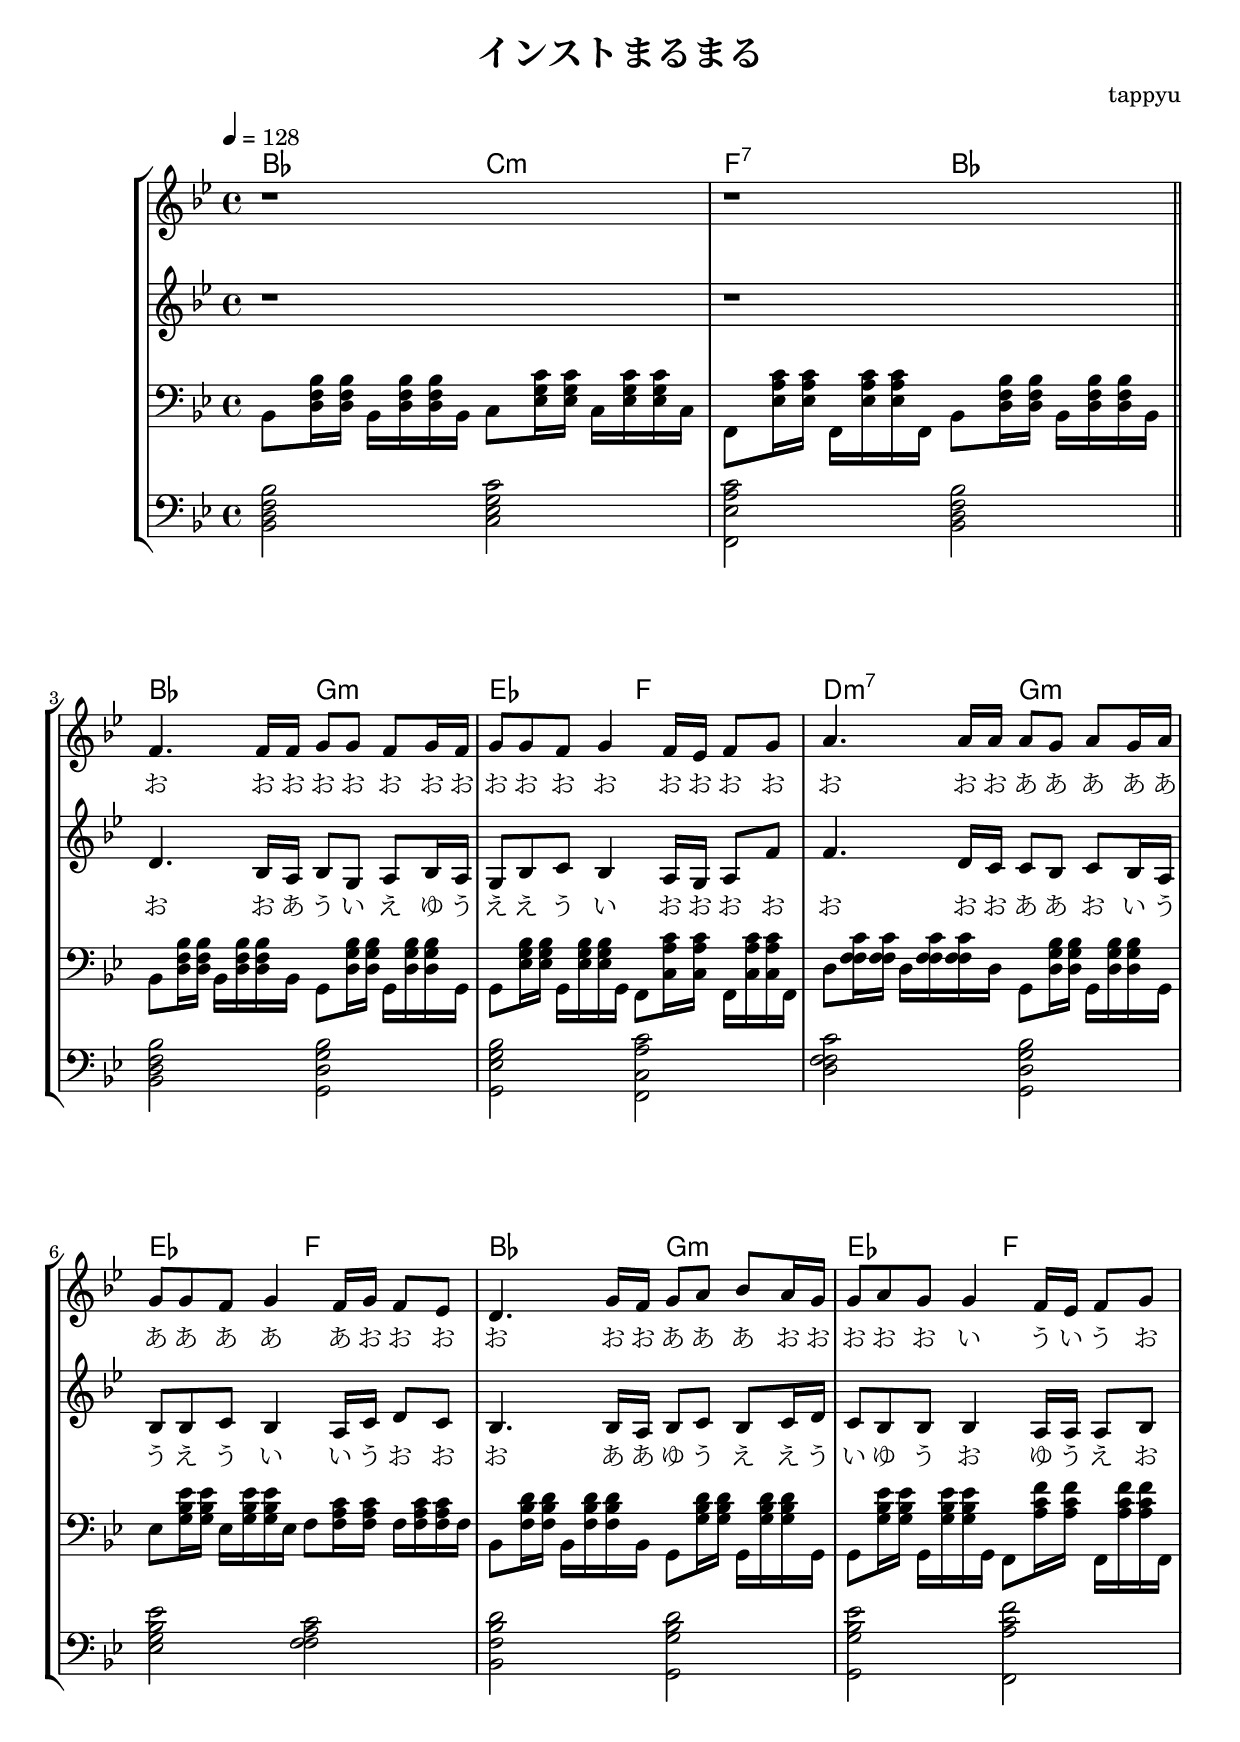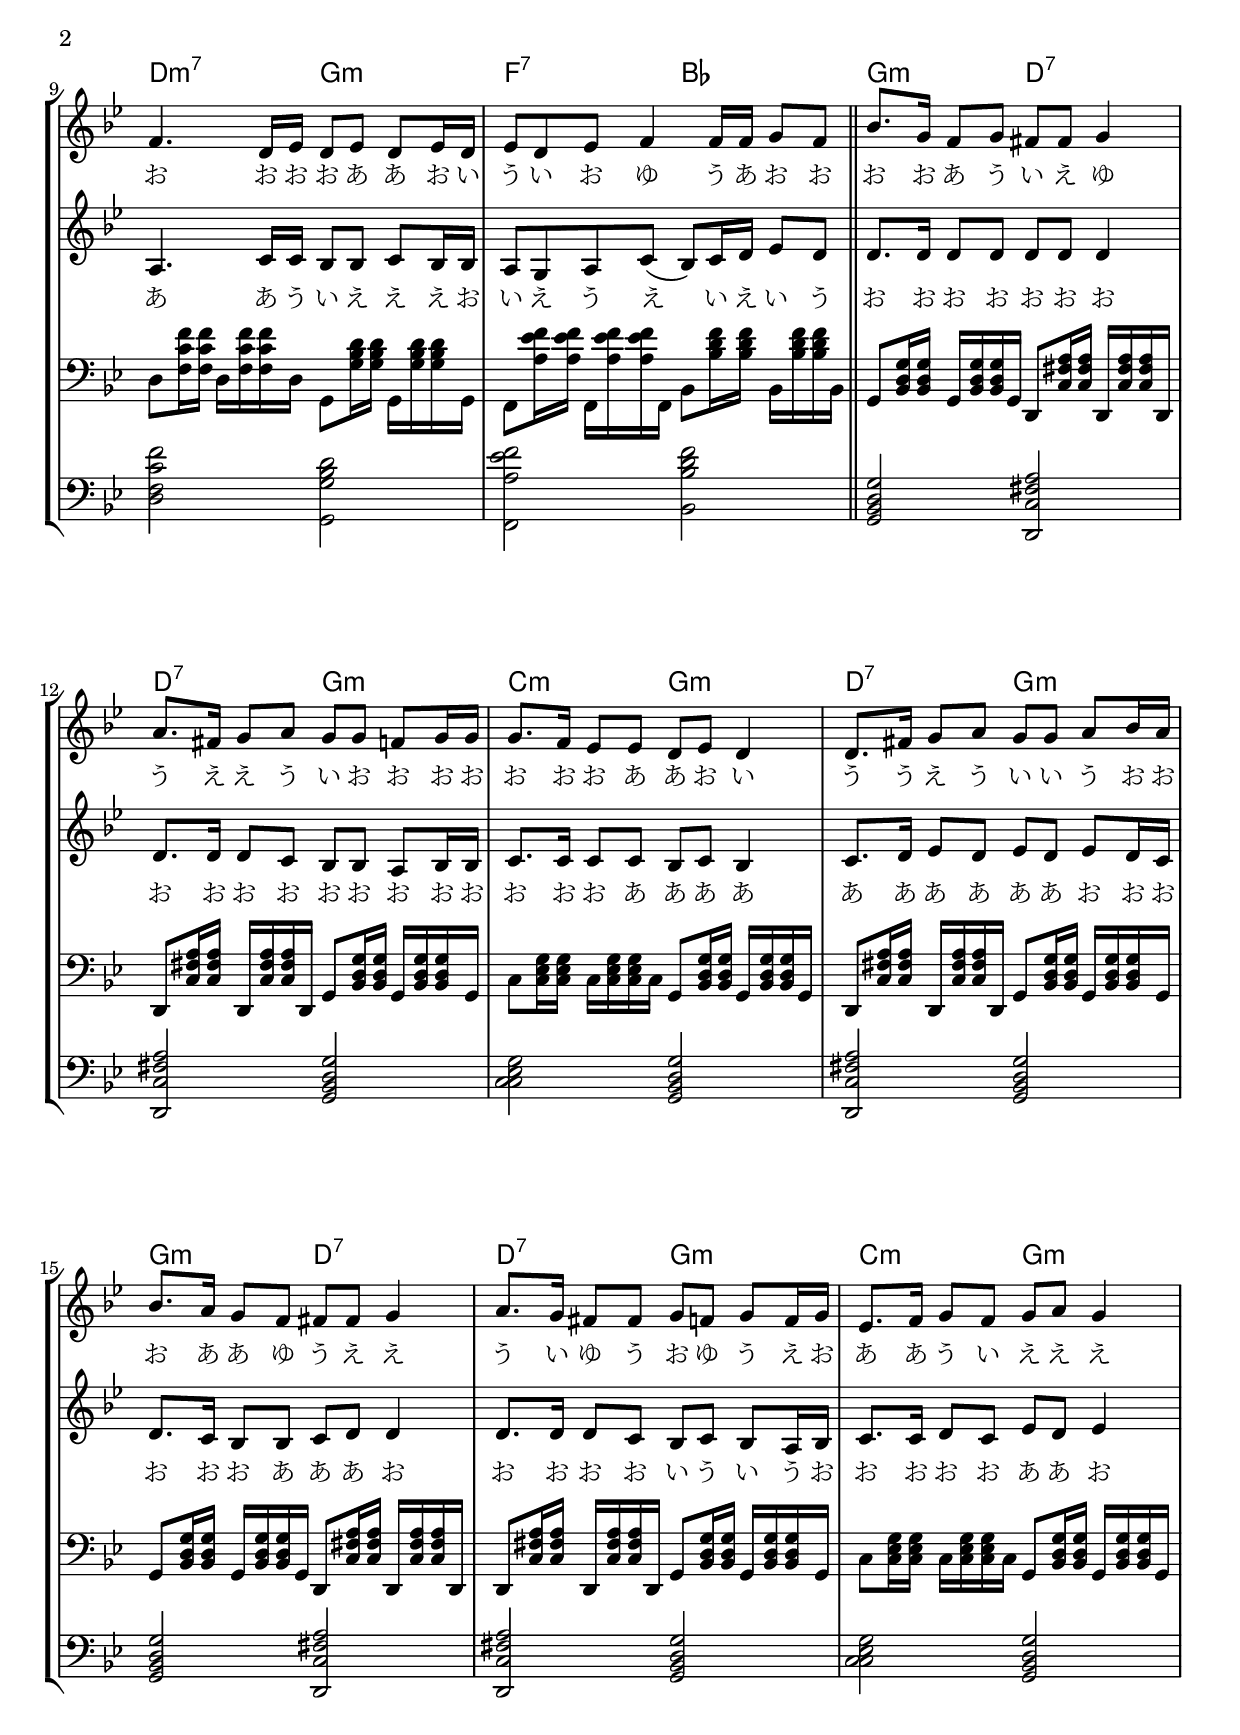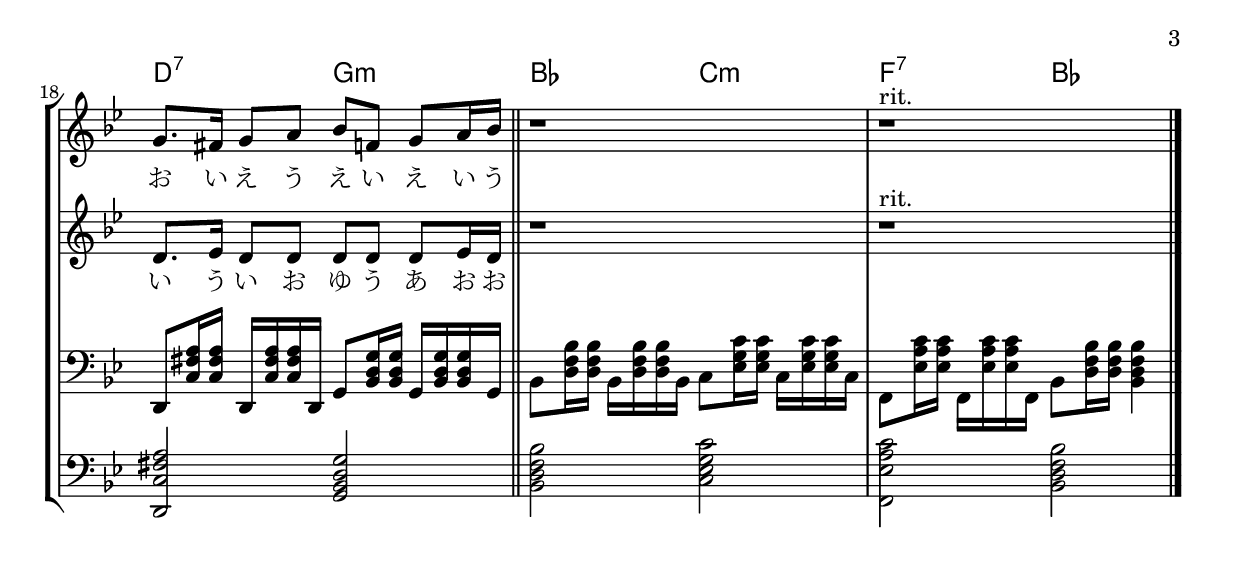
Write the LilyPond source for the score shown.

\version "2.12.1"

\header {
	title = \markup {インストまるまる}
	composer = \markup \center-column {tappyu}
}

harmony = \chordmode {
	bes2 c:m f:7 bes 

	bes g:m es f d:min7 g:m es f bes g:m es f d:min7 g:m f:7 bes 

	g:m d:7 d:7 g:m c:m g:m d:7 g:m g:m d:7 d:7 g:m c:m g:m d:7 g:m 

	bes c:m f:7 bes 
}

melody = {
	\key bes \major
	\tempo 4 = 128
	r1 | r1   
	\set Staff.midiInstrument = #"Lead 1 (square)"
	f'4.  f'16  f'16  g'8  g'8  f'8  g'16  f'16 
	g'8  g'8  f'8  g'4  f'16  es'16  f'8  g'8 
	a'4.  a'16  a'16  a'8  g'8  a'8  g'16  a'16 
	g'8  g'8  f'8  g'4  f'16  g'16  f'8  es'8 
	d'4.  g'16  f'16  g'8  a'8  bes'8  a'16  g'16 
	g'8  a'8  g'8  g'4  f'16  es'16  f'8  g'8 
	f'4.  d'16  es'16  d'8  es'8  d'8  es'16  d'16 
	es'8  d'8  es'8  f'4  f'16  f'16  g'8  f'8
	\set Staff.midiInstrument = #"Lead 2 (sawtooth)"
	bes'8.  g'16  f'8  g'8  fis'8  fis'8  g'4 
	a'8.  fis'16  g'8  a'8  g'8  g'8  f'8  g'16  g'16 
	g'8.  f'16  es'8  es'8  d'8  es'8  d'4 
	d'8.  fis'16  g'8  a'8  g'8  g'8  a'8  bes'16  a'16 
	bes'8.  a'16  g'8  f'8  fis'8  fis'8  g'4 
	a'8.  g'16  fis'8  fis'8  g'8  f'8  g'8  f'16  g'16 
	es'8.  f'16  g'8  f'8  g'8  a'8  g'4 
	g'8.  fis'16  g'8  a'8  bes'8  f'8  g'8  a'16  bes'16
	r1 | r1^"rit." \bar "|."
}

words = \lyricmode {
	
	お  お  お  お  お  お  お  お  お  お  お  お  お  お  お  お  お  お  お  あ  あ  あ  あ  あ  あ  あ  あ  あ  あ  お  お  お  お  お  お  あ  あ  あ  お  お  お  お  お  い  う  い  う  お  お  お  お  お  あ  あ  お  い  う  い  お  ゆ  う  あ  お  お  
	お  お  あ  う  い  え  ゆ  う  え  え  う  い  お  お  お  お  お  お  お  あ  あ  お  い  う  う  え  う  い  い  う  お  お  お  あ  あ  ゆ  う  え  え  う  い  ゆ  う  お  ゆ  う  え  お  あ  あ  う  い  え  え  え  お  い  え  う  え  い  え  い  う  
	
}

secondmelody = {
	\key bes \major
	\tempo 4 = 128
	r1 | r1   
	\set Staff.midiInstrument = #"Lead 1 (square)"
	d'4.  bes16  a16  bes8  g8  a8  bes16  a16 
	g8  bes8  c'8  bes4  a16  g16  a8  f'8 
	f'4.  d'16  c'16  c'8  bes8  c'8  bes16  a16 
	bes8  bes8  c'8  bes4  a16  c'16  d'8  c'8 
	bes4.  bes16  a16  bes8  c'8  bes8  c'16  d'16 
	c'8  bes8  bes8  bes4  a16  a16  a8  bes8 
	a4.  c'16  c'16  bes8  bes8  c'8  bes16  bes16 
	a8  g8  a8  c'8  (bes8)  c'16  d'16  es'8  d'8
	\set Staff.midiInstrument = #"Lead 2 (sawtooth)"
	d'8.  d'16  d'8  d'8  d'8  d'8  d'4 
	d'8.  d'16  d'8  c'8  bes8  bes8  a8  bes16  bes16 
	c'8.  c'16  c'8  c'8  bes8  c'8  bes4 
	c'8.  d'16  es'8  d'8  es'8  d'8  es'8  d'16  c'16 
	d'8.  c'16  bes8  bes8  c'8  d'8  d'4 
	d'8.  d'16  d'8  c'8  bes8  c'8  bes8  a16  bes16 
	c'8.  c'16  d'8  c'8  es'8  d'8  es'4 
	d'8.  es'16  d'8  d'8  d'8  d'8  d'8  es'16  d'16
	r1 | r1^"rit." \bar "|."
}

secondwords = \lyricmode {
	
	お  お  あ  う  い  え  ゆ  う  え  え  う  い  お  お  お  お  お  お  お  あ  あ  お  い  う  う  え  う  い  い  う  お  お  お  あ  あ  ゆ  う  え  え  う  い  ゆ  う  お  ゆ  う  え  お  あ  あ  う  い  え  え  え  お  い  え  う  え  い  え  い  う  
	お  お  お  お  お  お  お  お  お  お  お  お  お  お  お  お  お  お  お  あ  あ  あ  あ  あ  あ  あ  あ  あ  あ  お  お  お  お  お  お  あ  あ  あ  お  お  お  お  お  い  う  い  う  お  お  お  お  お  あ  あ  お  い  う  い  お  ゆ  う  あ  お  お  
	
}

tempochange = {
	\tempo 4 = 128
	r1 | r1 \bar "||"
	\tempo 4 = 128
	r1 | r1 | r1 | r1 | r1 | r1 | r1 | r1 \bar "||"
	\tempo 4 = 128
	r1 | r1 | r1 | r1 | r1 | r1 | r1 | r1 \bar "||"
	\tempo 4 = 128
	r1 | \tempo 4 = 96 r2 \tempo 4 = 85 r2 \bar "|."
}

mainacc = {
	\clef bass
	\set Staff.midiInstrument = #"Bassoon"
	\key bes \major
	\tempo 4 = 128
	bes,8 <d f bes>16 <d f bes>16   bes,16 <d f bes>16 <d f bes>16 bes,16
	c8 <es g c'>16 <es g c'>16   c16 <es g c'>16 <es g c'>16 c16
	f,8 <es a c'>16 <es a c'>16   f,16 <es a c'>16 <es a c'>16 f,16
	bes,8 <d f bes>16 <d f bes>16   bes,16 <d f bes>16 <d f bes>16 bes,16
	\bar "||"

	\set Staff.midiInstrument = #"Acoustic grand"
	bes,8 <d f bes>16 <d f bes>16   bes,16 <d f bes>16 <d f bes>16 bes,16
	g,8 <d g bes>16 <d g bes>16   g,16 <d g bes>16 <d g bes>16 g,16
	g,8 <es g bes>16 <es g bes>16   g,16 <es g bes>16 <es g bes>16 g,16
	f,8 <c a c'>16 <c a c'>16   f,16 <c a c'>16 <c a c'>16 f,16
	d8 <f f c'>16 <f f c'>16   d16 <f f c'>16 <f f c'>16 d16
	g,8 <d g bes>16 <d g bes>16   g,16 <d g bes>16 <d g bes>16 g,16
	es8 <g bes es'>16 <g bes es'>16   es16 <g bes es'>16 <g bes es'>16 es16
	f8 <f a c'>16 <f a c'>16   f16 <f a c'>16 <f a c'>16 f16
	bes,8 <f bes d'>16 <f bes d'>16   bes,16 <f bes d'>16 <f bes d'>16 bes,16
	g,8 <g bes d'>16 <g bes d'>16   g,16 <g bes d'>16 <g bes d'>16 g,16
	g,8 <g bes es'>16 <g bes es'>16   g,16 <g bes es'>16 <g bes es'>16 g,16
	f,8 <a c' f'>16 <a c' f'>16   f,16 <a c' f'>16 <a c' f'>16 f,16
	d8 <f c' f'>16 <f c' f'>16   d16 <f c' f'>16 <f c' f'>16 d16
	g,8 <g bes d'>16 <g bes d'>16   g,16 <g bes d'>16 <g bes d'>16 g,16
	f,8 <a es' f'>16 <a es' f'>16   f,16 <a es' f'>16 <a es' f'>16 f,16
	bes,8 <bes d' f'>16 <bes d' f'>16   bes,16 <bes d' f'>16 <bes d' f'>16 bes,16
	\bar "||"

	\set Staff.midiInstrument = #"Acoustic grand"
	g,8 <bes, d g>16 <bes, d g>16   g,16 <bes, d g>16 <bes, d g>16 g,16
	d,8 <c fis a>16 <c fis a>16   d,16 <c fis a>16 <c fis a>16 d,16
	d,8 <c fis a>16 <c fis a>16   d,16 <c fis a>16 <c fis a>16 d,16
	g,8 <bes, d g>16 <bes, d g>16   g,16 <bes, d g>16 <bes, d g>16 g,16
	c8 <c es g>16 <c es g>16   c16 <c es g>16 <c es g>16 c16
	g,8 <bes, d g>16 <bes, d g>16   g,16 <bes, d g>16 <bes, d g>16 g,16
	d,8 <c fis a>16 <c fis a>16   d,16 <c fis a>16 <c fis a>16 d,16
	g,8 <bes, d g>16 <bes, d g>16   g,16 <bes, d g>16 <bes, d g>16 g,16
	g,8 <bes, d g>16 <bes, d g>16   g,16 <bes, d g>16 <bes, d g>16 g,16
	d,8 <c fis a>16 <c fis a>16   d,16 <c fis a>16 <c fis a>16 d,16
	d,8 <c fis a>16 <c fis a>16   d,16 <c fis a>16 <c fis a>16 d,16
	g,8 <bes, d g>16 <bes, d g>16   g,16 <bes, d g>16 <bes, d g>16 g,16
	c8 <c es g>16 <c es g>16   c16 <c es g>16 <c es g>16 c16
	g,8 <bes, d g>16 <bes, d g>16   g,16 <bes, d g>16 <bes, d g>16 g,16
	d,8 <c fis a>16 <c fis a>16   d,16 <c fis a>16 <c fis a>16 d,16
	g,8 <bes, d g>16 <bes, d g>16   g,16 <bes, d g>16 <bes, d g>16 g,16
	\bar "||"

	\set Staff.midiInstrument = #"Lead 1 (square)"
	bes,8 <d f bes>16 <d f bes>16   bes,16 <d f bes>16 <d f bes>16 bes,16
	c8 <es g c'>16 <es g c'>16   c16 <es g c'>16 <es g c'>16 c16
	f,8 <es a c'>16 <es a c'>16   f,16 <es a c'>16 <es a c'>16 f,16
	bes,8 <d f bes>16 <d f bes>16 <bes, d f bes>4
	\bar "|."
}

subacc = {
	\clef bass
	\set Staff.midiInstrument = #"Flute"
	\key bes \major
	\tempo 4 = 128
	<bes, d f bes>2
	<c es g c'>2
	<f, es a c'>2
	<bes, d f bes>2
	\bar "||"

	\set Staff.midiInstrument = #"Acoustic grand"
	<bes, d f bes>2
	<g, d g bes>2
	<g, es g bes>2
	<f, c a c'>2
	<d f f c'>2
	<g, d g bes>2
	<es g bes es'>2
	<f f a c'>2
	<bes, f bes d'>2
	<g, g bes d'>2
	<g, g bes es'>2
	<f, a c' f'>2
	<d f c' f'>2
	<g, g bes d'>2
	<f, a es' f'>2
	<bes, bes d' f'>2
	\bar "||"

	\set Staff.midiInstrument = #"Acoustic grand"
	<g, bes, d g>2
	<d, c fis a>2
	<d, c fis a>2
	<g, bes, d g>2
	<c c es g>2
	<g, bes, d g>2
	<d, c fis a>2
	<g, bes, d g>2
	<g, bes, d g>2
	<d, c fis a>2
	<d, c fis a>2
	<g, bes, d g>2
	<c c es g>2
	<g, bes, d g>2
	<d, c fis a>2
	<g, bes, d g>2
	\bar "||"

	\set Staff.midiInstrument = #"Lead 2 (sawtooth)"
	<bes, d f bes>2
	<c es g c'>2
	<f, es a c'>2
	<bes, d f bes>2
	\bar "|."
}

percA = {
	\drummode {
	r2 hho2  |r2 hho2  \bar "||"
	r4 hh8. hh4 r16 hh4  |hh4 hh8 hh4. hh4  |hh4 hh8. hh4 r16 hh4  |hh4 hh8 hh4. hh4  |r4 hh8. hh4 r16 hh4  |hh4 hh8 hh4. hh4  |hh4 hh8. hh4 r16 hh4  |hh4 hh8 hh4. hh4  \bar "||"
	r2 r8 hho4.  |r2 r8 hho4.  |r2 r8 hho4.  |r2 r8 hho4.  |r2 r8 hho4.  |r2 r8 hho4.  |r2 r8 hho4.  |r2 r8 hho4.  \bar "||"
	r1 |r1 \bar "|."
	}
}

percB = {
	\drummode {
	r8 hh16 hh16 hh8 hh16 hh8. hh16 hh16 hh8 hh16 hh16  |hh8 hh16 hh16 hh8 hh16 hh8 hh4. r16  \bar "||"
	r8 hhp4 hhp4 hhp4 hhp8  |r8 hhp2 hhp4 hhp8  |r8 hhp4 hhp4 hhp4 hhp8  |r8 hhp2 hhp4 hhp8  |r8 hhp4 hhp4 hhp4 hhp8  |r8 hhp2 hhp4 hhp8  |r8 hhp4 hhp4 hhp4 hhp8  |r8 hhp2 hhp4.  \bar "||"
	r8 hh8 hh8 hh8 hh4. hh8  |hh8 hh8 hh8 hh8 hh4 hh8 hh8  |hh8 hh8 hh8 hh8 hh4. hh8  |hh8 hh8 hh8 hh8 hh4 hh8 hh8  |r8 hh8 hh8 hh8 hh4. hh8  |hh8 hh8 hh8 hh8 hh4 hh8 hh8  |hh8 hh8 hh8 hh8 hh4. hh8  |r16 hh4 hh4 hh4 r16 hh8  \bar "||"
	r1 |r1 \bar "|."
	}
}

percC = {
	\drummode {
	r4 sn2 sn4  |r4 sn4. sn16 sn8 sn16 sn16 sn16  \bar "||"
	r4 sn2 sn8. sn16  |r4 sn2 sn8. sn16  |r4 sn2 sn8. sn16  |r4 sn2 sn8. sn16  |r4 sn2 sn8. sn16  |r4 sn2 sn8. sn16  |r4 sn2 sn8. sn16  |r4 sn2 sn8 sn16 sn16  \bar "||"
	r16 hhp4 hhp8 hhp8 hhp4. hhp16  |r16 hhp4 hhp8 hhp8 hhp4 hhp8.  |r16 hhp4 hhp8 hhp8 hhp4 hhp8 hhp16  |r16 hhp4 hhp8 hhp8 hhp4 hhp8.  |r16 hhp4 hhp8 hhp8 hhp4. hhp16  |r16 hhp4 hhp8 hhp8 hhp4 hhp8.  |r16 hhp4 hhp8 hhp8 hhp4 hhp8 hhp16  |r8 hhp8 hhp8 hhp8 hhp4 r16 hhp8.  \bar "||"
	r1 |r1 \bar "|."
	}
}

percD = {
	\drummode {
	bd8 bd4 bd4 r16 bd8. bd8  |bd4. bd8. bd4. r16  \bar "||"
	bd4. r16 bd8. bd4 bd8  |bd8 bd4 r16 bd8. bd4 bd8  |bd4. r16 bd8. bd4 bd8  |bd8 bd4 r16 bd8. bd4 bd8  |bd4. r16 bd8. bd4 bd8  |bd8 bd4 r16 bd8. bd4 bd8  |bd4. r16 bd8. bd4 bd8  |bd8 bd4 r16 bd8. bd4 bd8  \bar "||"
	r8. sn2 r16 sn4  |r8. sn2 r16 sn8. sn16  |r8. sn2 r16 sn4  |r8. sn2 r16 sn8. sn16  |r8. sn2 r16 sn4  |r8. sn2 r16 sn8. sn16  |r8. sn2 r16 sn4  |r8. sn2 r16 sn4  \bar "||"
	r1 |r1 \bar "|."
	}
}

percE = {
	\drummode {
	cymc1  |r2. cymc4  \bar "||"
	r1  |r4. r16 hho2 r16  |r1  |r4. r16 hho2 r16  |r1  |r4. r16 hho2 r16  |r1  |r4. r16 hho2 r16  \bar "||"
	bd4. bd8 bd2  |bd4. bd8 bd4. bd8  |bd4. bd8 bd2  |bd4. bd8 bd4. bd8  |bd4. bd8 bd2  |bd4. bd8 bd4. bd8  |bd4. bd8 bd2  |bd4. bd8 bd4 bd4  \bar "||"
	r1 |r1 \bar "|."
	}
}

percF = {
	\drummode {
	r1 | r1 \bar "||"
	cymc1  |r1 |r1 |r1 |cymc1  |r1 |r1 |r1 \bar "||"
	cymc1  |r1 |r1 |r1 |cymc1  |r1 |r1 |cymc1  \bar "||"
	r1 | r1 \bar "|."
	}
}

percG = {
	\drummode {
	r1 | r1 \bar "||"
	r1 | r1 | r1 | r1 | r1 | r1 | r1 | r1 \bar "||"
	r1 |r1 |r1 |r1 |r1 |r1 |r1 |r4. r16 tommh2 r16  \bar "||"
	r1 | r1 \bar "|."
	}
}

percH = {
	\drummode {
	r1 | r1 \bar "||"
	r1 | r1 | r1 | r1 | r1 | r1 | r1 | r1 \bar "||"
	r1 |r1 |r1 |r1 |r1 |r1 |r1 |r2. r8 toml8  \bar "||"
	r1 | r1 \bar "|."
	}
}

\score {
	<<
		\new StaffGroup <<
			\new ChordNames {\harmony}
			\new Voice = "melody" {\melody}
			\new Lyrics \lyricsto "melody" \words
			\new Voice = "secondmelody" {\secondmelody}
			\new Lyrics \lyricsto "secondmelody" \secondwords
			\new Staff = "mainacc" {\mainacc}
			\new Staff = "subacc" {\subacc}
		>>
	>>
	\layout { }
}
